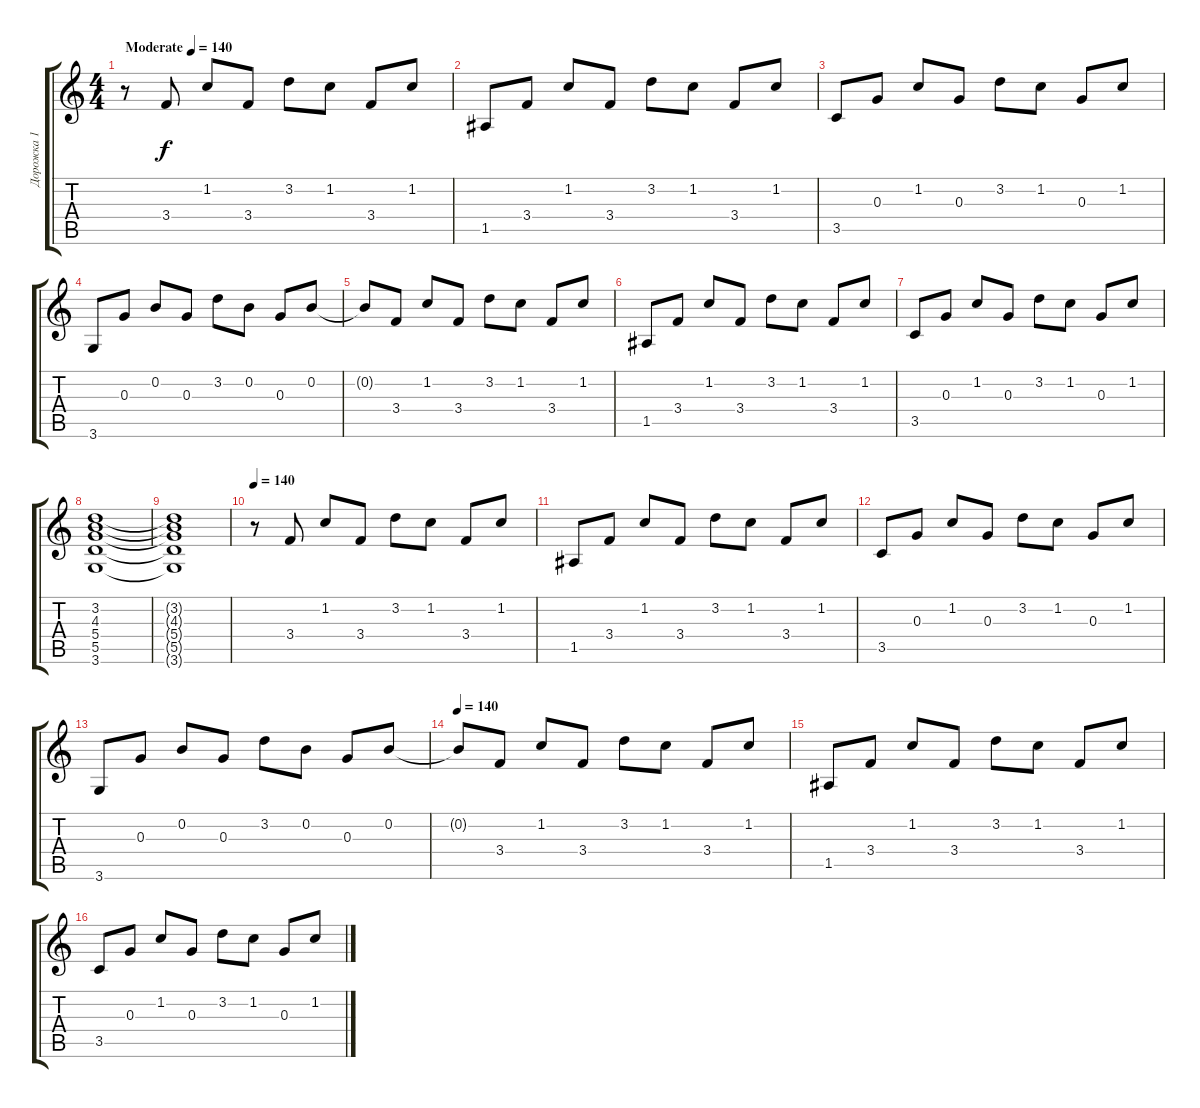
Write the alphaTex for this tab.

\track ("Дорожка 1" "Дорожка 1") {instrument acousticguitarsteel}
\staff {score tabs}
\tuning (E4 B3 G3 D3 A2 E2) {hide}
\ts (4 4)
\tempo (140 "Moderate")
\clef g2
\ks c
r.8{dy f instrument acousticguitarsteel} 3.4.8 1.2.8 3.4.8 3.2.8 1.2.8 3.4.8 1.2.8 |
1.5.8 3.4.8 1.2.8 3.4.8 3.2.8 1.2.8 3.4.8 1.2.8 |
3.5.8 0.3.8 1.2.8 0.3.8 3.2.8 1.2.8 0.3.8 1.2.8 |
3.6.8 0.3.8 0.2.8 0.3.8 3.2.8 0.2.8 0.3.8 0.2.8 |
0.2{t}.8 3.4.8 1.2.8 3.4.8 3.2.8 1.2.8 3.4.8 1.2.8 |
1.5.8 3.4.8 1.2.8 3.4.8 3.2.8 1.2.8 3.4.8 1.2.8 |
3.5.8 0.3.8 1.2.8 0.3.8 3.2.8 1.2.8 0.3.8 1.2.8 |
(3.2 4.3 5.4 5.5 3.6).1 |
(3.2{t} 4.3{t} 5.4{t} 5.5{t} 3.6{t}).1 |
\tempo 140
r.8 3.4.8 1.2.8 3.4.8 3.2.8 1.2.8 3.4.8 1.2.8 |
1.5.8 3.4.8 1.2.8 3.4.8 3.2.8 1.2.8 3.4.8 1.2.8 |
3.5.8 0.3.8 1.2.8 0.3.8 3.2.8 1.2.8 0.3.8 1.2.8 |
3.6.8 0.3.8 0.2.8 0.3.8 3.2.8 0.2.8 0.3.8 0.2.8 |
\tempo 140
0.2{t}.8 3.4.8 1.2.8 3.4.8 3.2.8 1.2.8 3.4.8 1.2.8 |
1.5.8 3.4.8 1.2.8 3.4.8 3.2.8 1.2.8 3.4.8 1.2.8 |
3.5.8 0.3.8 1.2.8 0.3.8 3.2.8 1.2.8 0.3.8 1.2.8
